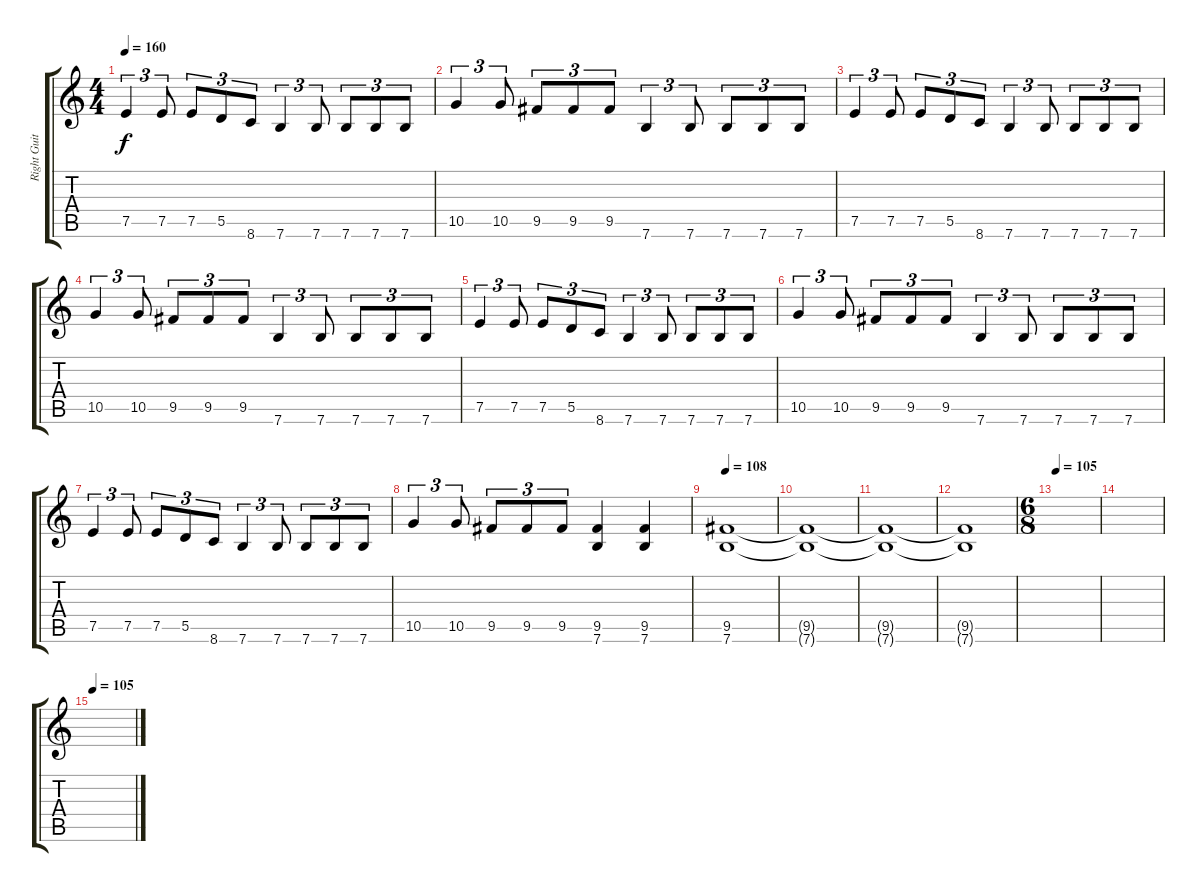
\track ("Right Guitar" "Right Guit") {instrument overdrivenguitar}
\staff {score tabs}
\tuning (E4 B3 G3 D3 A2 E2) {hide}
\ts (4 4)
\tempo 160
\clef g2
\ks c
7.5.4{tu (3 2) dy f} 7.5.8{tu (3 2)} 7.5.8{tu (3 2)} 5.5.8{tu (3 2)} 8.6.8{tu (3 2)} 7.6.4{tu (3 2)} 7.6.8{tu (3 2)} 7.6.8{tu (3 2)} 7.6.8{tu (3 2)} 7.6.8{tu (3 2)} |
10.5.4{tu (3 2)} 10.5.8{tu (3 2)} 9.5.8{tu (3 2)} 9.5.8{tu (3 2)} 9.5.8{tu (3 2)} 7.6.4{tu (3 2)} 7.6.8{tu (3 2)} 7.6.8{tu (3 2)} 7.6.8{tu (3 2)} 7.6.8{tu (3 2)} |
7.5.4{tu (3 2)} 7.5.8{tu (3 2)} 7.5.8{tu (3 2)} 5.5.8{tu (3 2)} 8.6.8{tu (3 2)} 7.6.4{tu (3 2)} 7.6.8{tu (3 2)} 7.6.8{tu (3 2)} 7.6.8{tu (3 2)} 7.6.8{tu (3 2)} |
10.5.4{tu (3 2)} 10.5.8{tu (3 2)} 9.5.8{tu (3 2)} 9.5.8{tu (3 2)} 9.5.8{tu (3 2)} 7.6.4{tu (3 2)} 7.6.8{tu (3 2)} 7.6.8{tu (3 2)} 7.6.8{tu (3 2)} 7.6.8{tu (3 2)} |
7.5.4{tu (3 2)} 7.5.8{tu (3 2)} 7.5.8{tu (3 2)} 5.5.8{tu (3 2)} 8.6.8{tu (3 2)} 7.6.4{tu (3 2)} 7.6.8{tu (3 2)} 7.6.8{tu (3 2)} 7.6.8{tu (3 2)} 7.6.8{tu (3 2)} |
10.5.4{tu (3 2)} 10.5.8{tu (3 2)} 9.5.8{tu (3 2)} 9.5.8{tu (3 2)} 9.5.8{tu (3 2)} 7.6.4{tu (3 2)} 7.6.8{tu (3 2)} 7.6.8{tu (3 2)} 7.6.8{tu (3 2)} 7.6.8{tu (3 2)} |
7.5.4{tu (3 2)} 7.5.8{tu (3 2)} 7.5.8{tu (3 2)} 5.5.8{tu (3 2)} 8.6.8{tu (3 2)} 7.6.4{tu (3 2)} 7.6.8{tu (3 2)} 7.6.8{tu (3 2)} 7.6.8{tu (3 2)} 7.6.8{tu (3 2)} |
10.5.4{tu (3 2)} 10.5.8{tu (3 2)} 9.5.8{tu (3 2)} 9.5.8{tu (3 2)} 9.5.8{tu (3 2)} (9.5 7.6).4 (9.5 7.6).4 |
\tempo 108
(9.5 7.6).1{volume 0} |
(9.5{t} 7.6{t}).1 |
(9.5{t} 7.6{t}).1 |
(9.5{t} 7.6{t}).1 |
\ts (6 8)
\tempo 105
|
|
\tempo 105
